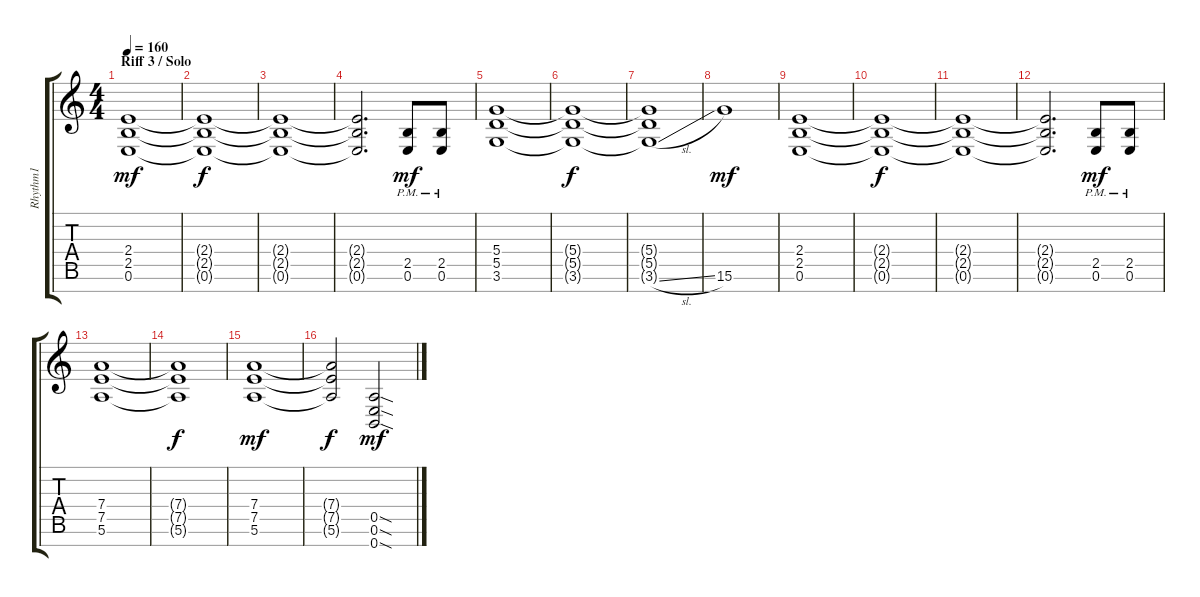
\track ("Rhythm1" "Rhythm1") {instrument distortionguitar}
\staff {score tabs}
\tuning (E4 B3 G3 D3 A2 E2 B1) {hide}
\ts (4 4)
\section ("" "Riff 3 / Solo")
\tempo 160
\clef g2
\ks c
(2.4 2.5 0.6).1{dy mf} |
(2.4{t} 2.5{t} 0.6{t}).1{dy f} |
(2.4{t} 2.5{t} 0.6{t}).1 |
(2.4{t} 2.5{t} 0.6{t}).2{d} (2.5{pm} 0.6{pm}).8{dy mf} (2.5{pm} 0.6{pm}).8 |
(5.4 5.5 3.6).1 |
(5.4{t} 5.5{t} 3.6{t}).1{dy f} |
(5.4{t} 5.5{t} 3.6{sl t}).1 |
15.6.1{dy mf} |
(2.4 2.5 0.6).1 |
(2.4{t} 2.5{t} 0.6{t}).1{dy f} |
(2.4{t} 2.5{t} 0.6{t}).1 |
(2.4{t} 2.5{t} 0.6{t}).2{d} (2.5{pm} 0.6{pm}).8{dy mf} (2.5{pm} 0.6{pm}).8 |
(7.4 7.5 5.6).1 |
(7.4{t} 7.5{t} 5.6{t}).1{dy f} |
(7.4 7.5 5.6).1{dy mf} |
(7.4{t} 7.5{t} 5.6{t}).2{dy f} (0.5{sod} 0.6{sod} 0.7{sod}).2{dy mf}
